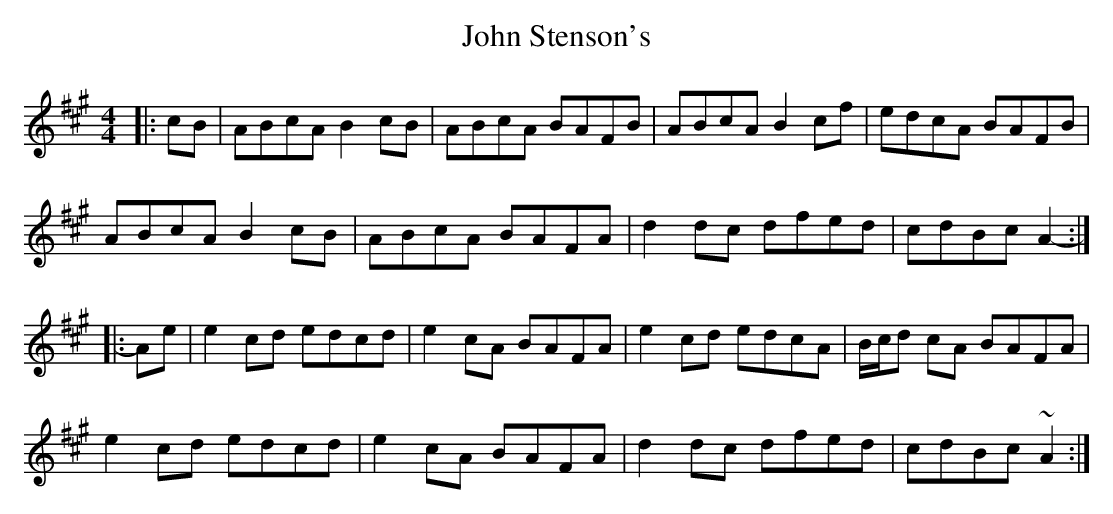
X:1
T: John Stenson's
M: 4/4
L: 1/8
K: Amaj
|:cB|ABcA B2 cB|ABcA BAFB|ABcA B2 cf|edcA BAFB|
ABcA B2 cB|ABcA BAFA|d2 dc dfed|cdBc A2-:|
|:Ae|e2 cd edcd|e2 cA BAFA|e2 cd edcA|B/c/d cA BAFA|
e2 cd edcd|e2 cA BAFA|d2 dc dfed|cdBc ~A2:|
